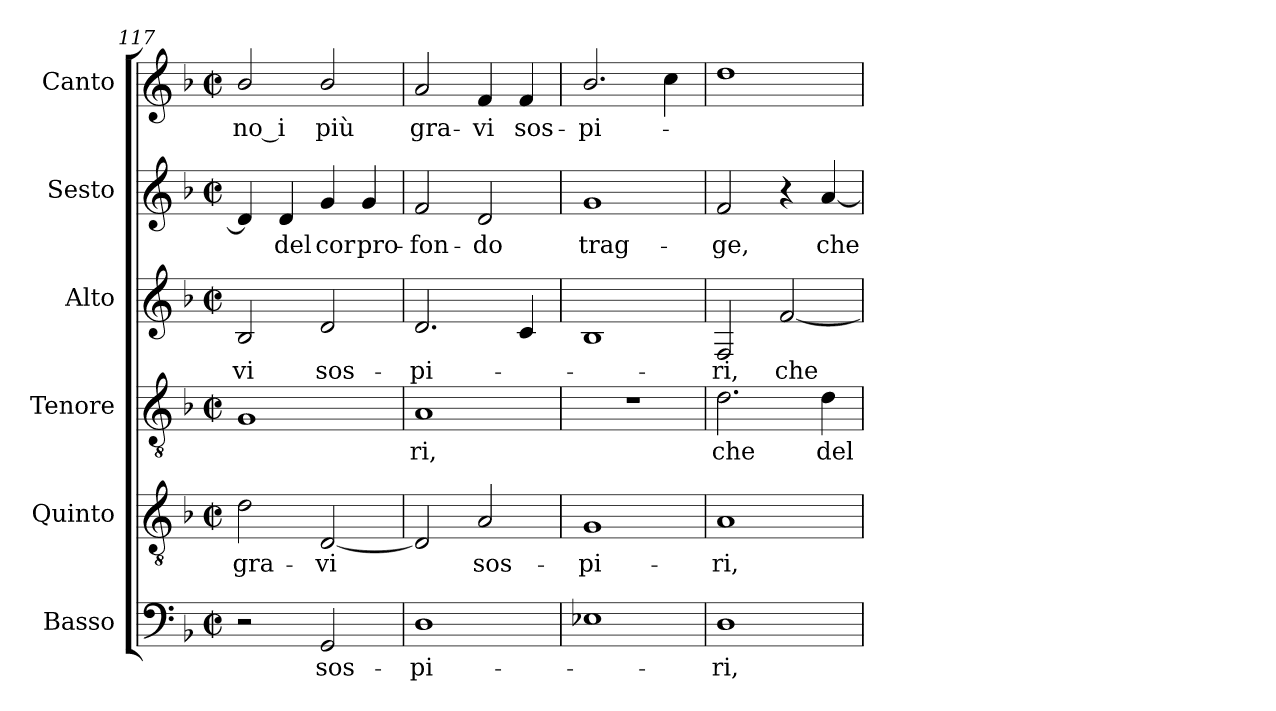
**kern	**text	**kern	**text	**kern	**text	**kern	**text	**kern	**text	**kern	**text
*part6	*part6	*part5	*part5	*part4	*part4	*part3	*part3	*part2	*part2	*part1	*part1
*staff6	*staff6	*staff5	*staff5	*staff4	*staff4	*staff3	*staff3	*staff2	*staff2	*staff1	*staff1
*I"Basso	*	*I"Quinto	*	*I"Tenore	*	*I"Alto	*	*I"Sesto	*	*I"Canto	*
*I'B.	*	*	*	*I'T.	*	*I'A.	*	*I'S.	*	*	*
*clefF4	*	*clefGv2	*	*clefGv2	*	*clefG2	*	*clefG2	*	*clefG2	*
*	*	*ITrd7c12	*	*ITrd7c12	*	*	*	*	*	*	*
*k[b-]	*	*k[b-]	*	*k[b-]	*	*k[b-]	*	*k[b-]	*	*k[b-]	*
*F:	*	*F:	*	*F:	*	*F:	*	*F:	*	*F:	*
*M2/2	*	*M2/2	*	*M2/2	*	*M2/2	*	*M2/2	*	*M2/2	*
*met(c|)	*	*met(c|)	*	*met(c|)	*	*met(c|)	*	*met(c|)	*	*met(c|)	*
=117	=117	=117	=117	=117	=117	=117	=117	=117	=117	=117	=117
!	!	!	!LO:LY:b:color=#000000	!	!	!	!	!	!	!	!
!	!	!	!	!	!	!	!LO:LY:b:color=#000000	!	!	!	!
!	!	!	!	!	!	!	!	!	!	!	!LO:LY:b:color=#000000
2r	.	2Di\	gra-	1GGi	.	2B-i/	-vi	4di/]	.	2b-i/	-no_i
!	!	!	!	!	!	!	!	!	!LO:LY:b:color=#000000	!	!
.	.	.	.	.	.	.	.	4di/	del	.	.
!	!LO:LY:b:color=#000000	!	!	!	!	!	!	!	!	!	!
!	!	!	!LO:LY:b:color=#000000	!	!	!	!	!	!	!	!
!	!	!	!	!	!	!	!LO:LY:b:color=#000000	!	!	!	!
!	!	!	!	!	!	!	!	!	!LO:LY:b:color=#000000	!	!
!	!	!	!	!	!	!	!	!	!	!	!LO:LY:b:color=#000000
2GGi/	sos-	[2DDi/	-vi	.	.	2di/	sos-	4gi/	cor	2b-i/	più
!	!	!	!	!	!	!	!	!	!LO:LY:b:color=#000000	!	!
.	.	.	.	.	.	.	.	4gi/	pro-	.	.
=118	=118	=118	=118	=118	=118	=118	=118	=118	=118	=118	=118
!	!LO:LY:b:color=#000000	!	!	!	!	!	!	!	!	!	!
!	!	!	!	!	!LO:LY:b:color=#000000	!	!	!	!	!	!
!	!	!	!	!	!	!	!LO:LY:b:color=#000000	!	!	!	!
!	!	!	!	!	!	!	!	!	!LO:LY:b:color=#000000	!	!
!	!	!	!	!	!	!	!	!	!	!	!LO:LY:b:color=#000000
1Di	-pi-	2DDi/]	.	1AAi	-ri,	2.di/	-pi-	2fi/	-fon-	2ai/	gra-
!	!	!	!LO:LY:b:color=#000000	!	!	!	!	!	!	!	!
!	!	!	!	!	!	!	!	!	!LO:LY:b:color=#000000	!	!
!	!	!	!	!	!	!	!	!	!	!	!LO:LY:b:color=#000000
.	.	2AAi/	sos-	.	.	.	.	2di/	-do	4fi/	-vi
!	!	!	!	!	!	!	!	!	!	!	!LO:LY:b:color=#000000
.	.	.	.	.	.	4ci/	.	.	.	4fi/	sos-
=119	=119	=119	=119	=119	=119	=119	=119	=119	=119	=119	=119
!	!	!	!LO:LY:b:color=#000000	!	!	!	!	!	!	!	!
!	!	!	!	!	!	!	!	!	!LO:LY:b:color=#000000	!	!
!	!	!	!	!	!	!	!	!	!	!	!LO:LY:b:color=#000000
1E-Xi	.	1GGi	-pi-	1r	.	1B-i	.	1gi	trag-	2.b-i/	-pi-
.	.	.	.	.	.	.	.	.	.	4cci\	.
=120	=120	=120	=120	=120	=120	=120	=120	=120	=120	=120	=120
!	!LO:LY:b:color=#000000	!	!	!	!	!	!	!	!	!	!
!	!	!	!LO:LY:b:color=#000000	!	!	!	!	!	!	!	!
!	!	!	!	!	!LO:LY:b:color=#000000	!	!	!	!	!	!
!	!	!	!	!	!	!	!LO:LY:b:color=#000000	!	!	!	!
!	!	!	!	!	!	!	!	!	!LO:LY:b:color=#000000	!	!
1Di	-ri,	1AAi	-ri,	2.Di\	che	2Fi/	-ri,	2fi/	-ge,	1ddi	.
!	!	!	!	!	!	!	!LO:LY:b:color=#000000	!	!	!	!
.	.	.	.	.	.	[2fi/	che	4r	.	.	.
!	!	!	!	!	!LO:LY:b:color=#000000	!	!	!	!	!	!
!	!	!	!	!	!	!	!	!	!LO:LY:b:color=#000000	!	!
.	.	.	.	4Di\	del	.	.	[4ai/	che	.	.
=	=	=	=	=	=	=	=	=	=	=	=
*-	*-	*-	*-	*-	*-	*-	*-	*-	*-	*-	*-
